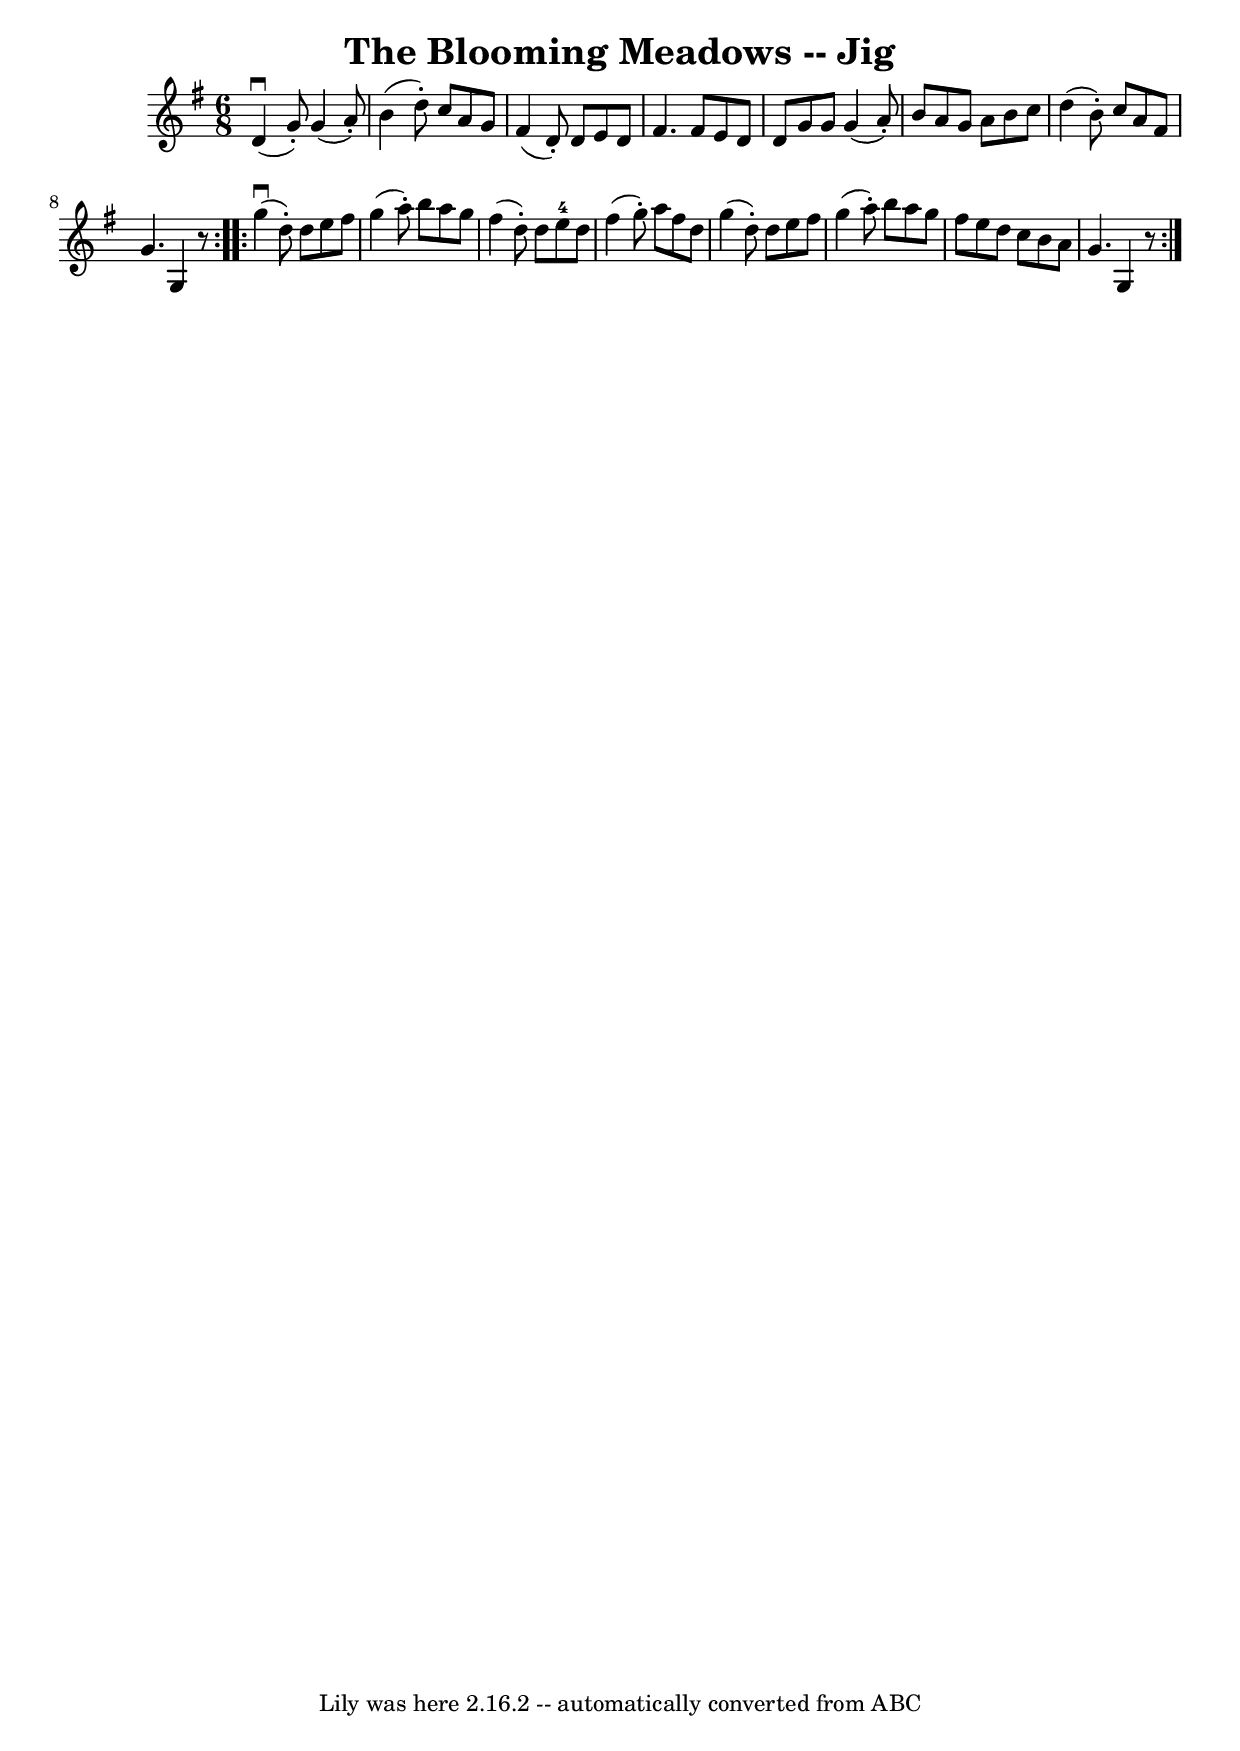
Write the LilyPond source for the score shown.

\version "2.7.40"
\include "Mammoth.ily"
\header {
	%% book = "Ryan's Mammoth Collection"
	crossRefNumber = "1"
	footnotes = "\\\\85 438"
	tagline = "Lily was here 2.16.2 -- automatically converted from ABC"
	title = "The Blooming Meadows -- Jig"
}
voicedefault =  {
\set Score.defaultBarType = "empty"

\repeat volta 2 {
\time 6/8 \key g \major d'4^\downbow(g'8 -.) g'4 (a'8 -.)   
|
 b'4 (d''8 -.) c''8 a'8 g'8    |
 fis'4 (d'8 
-.) d'8 e'8 d'8    |
 fis'4. fis'8 e'8 d'8    
|
 d'8 g'8 g'8 g'4 (a'8 -.)   |
 b'8 a'8    
g'8 a'8 b'8 c''8    |
 d''4 (b'8 -.) c''8 a'8    
fis'8    |
 g'4. g4    r8   }     \repeat volta 2 { g''4 
^\downbow(d''8 -.) d''8 e''8 fis''8    |
 g''4 (a''8 -. 
-) b''8 a''8 g''8    |
 fis''4 (d''8 -.) d''8 e''8 
-4 d''8    |
 fis''4 (g''8 -.) a''8 fis''8 d''8    
|
 g''4 (d''8 -.) d''8 e''8 fis''8    |
 g''4 (
 a''8 -.) b''8 a''8 g''8    |
 fis''8 e''8 d''8 c''8 
 b'8 a'8    |
 g'4. g4    r8   }   
}

\score{
    <<

	\context Staff="default"
	{
	    \voicedefault 
	}

    >>
	\layout {
	}
	\midi {}
}
